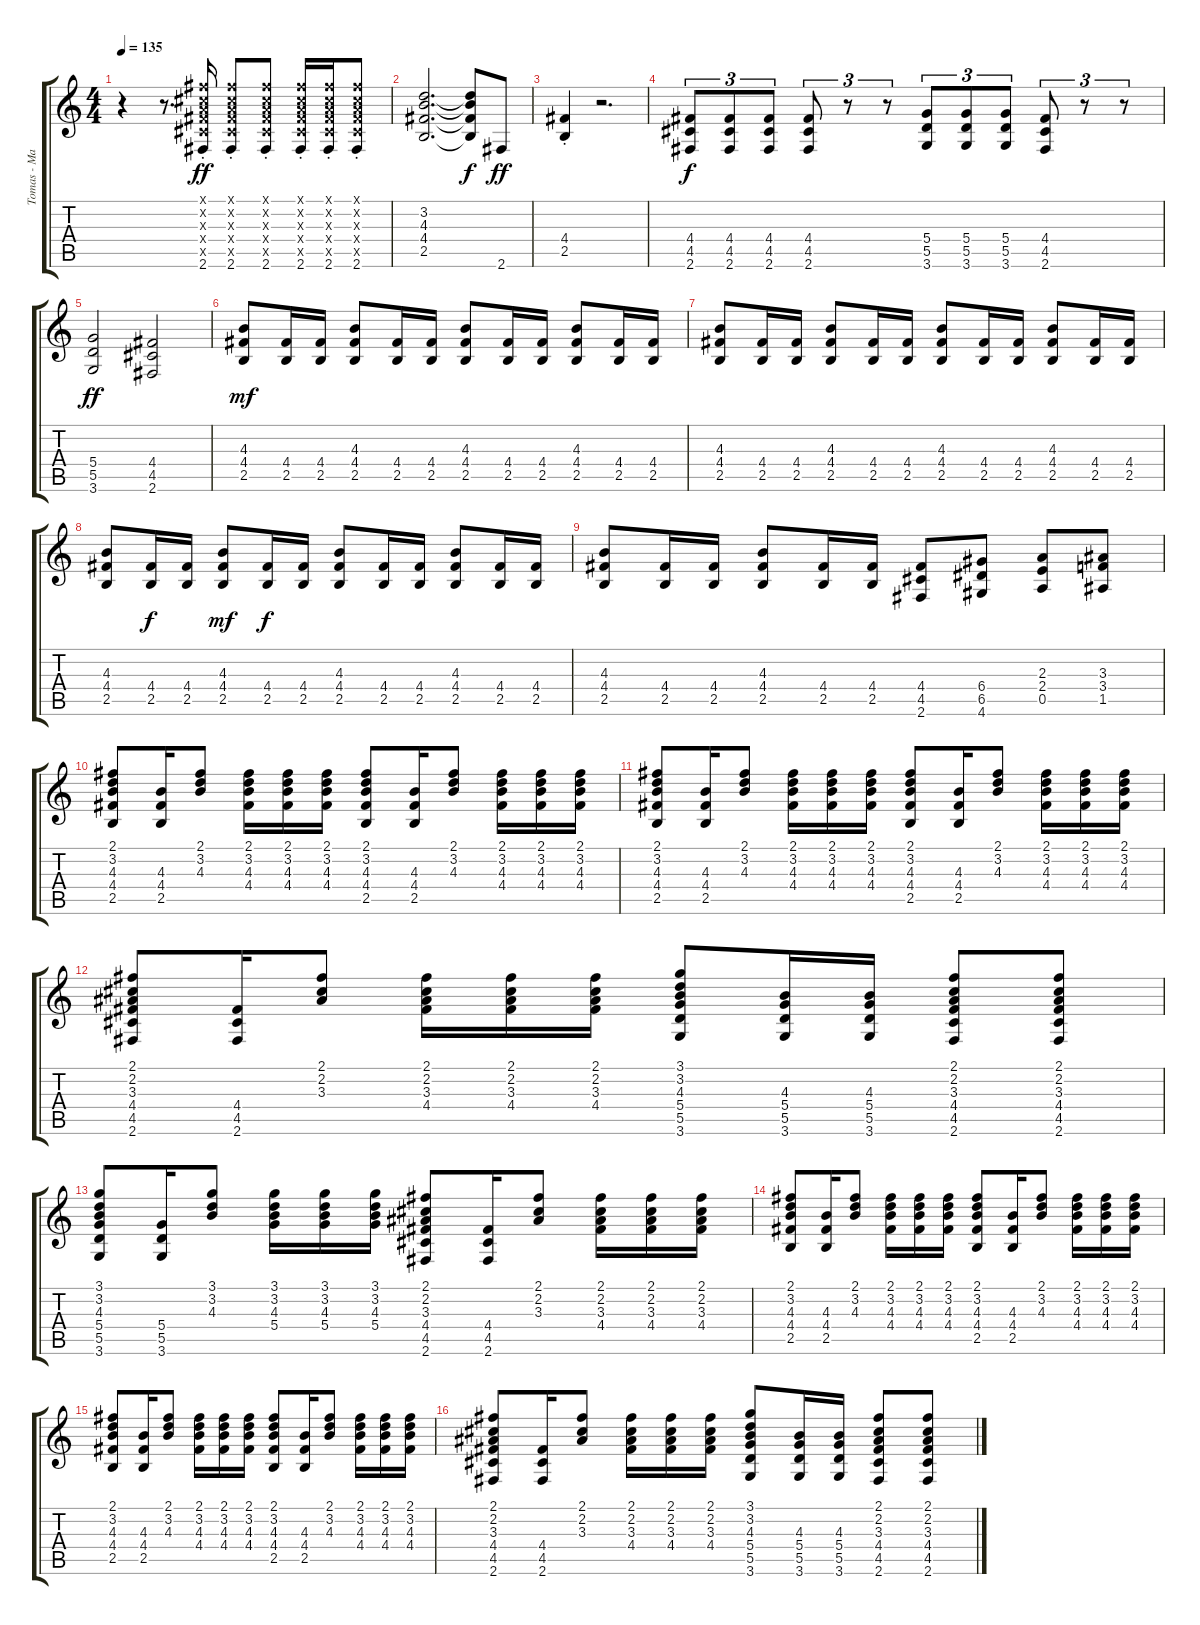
\track ("Tomas - Main Guitar" "Tomas - Ma") {instrument distortionguitar}
\staff {score tabs}
\tuning (E4 B3 G3 D3 A2 E2) {hide}
\ts (4 4)
\tempo 135
\clef g2
\ks c
r.4{dy ff instrument distortionguitar} r.8{d} (2.1{x} 2.2{x} 2.3{x} 4.4{x} 4.5{x} 2.6{st}).16{volume 16} (2.1{x} 2.2{x} 2.3{x} 4.4{x} 4.5{x} 2.6{st}).8 (2.1{x} 2.2{x} 2.3{x} 4.4{x} 4.5{x} 2.6{st}).8 (2.1{x} 2.2{x} 2.3{x} 4.4{x} 4.5{x} 2.6{st}).16 (2.1{x} 2.2{x} 2.3{x} 4.4{x} 4.5{x} 2.6{st}).16 (2.1{x} 2.2{x} 2.3{x} 4.4{x} 4.5{x} 2.6{st}).8 |
(3.2 4.3 4.4 2.5).2{d} (3.2{t} 4.3{t} 4.4{t} 2.5{t}).8{dy f} 2.6.8{dy ff} |
(4.4{st} 2.5{st}).4 r.2{d} |
(4.4 4.5 2.6).8{tu (3 2) dy f} (4.4 4.5 2.6).8{tu (3 2)} (4.4 4.5 2.6).8{tu (3 2)} (4.4 4.5 2.6).8{tu (3 2)} r.8{tu (3 2)} r.8{tu (3 2)} (5.4 5.5 3.6).8{tu (3 2)} (5.4 5.5 3.6).8{tu (3 2)} (5.4 5.5 3.6).8{tu (3 2)} (4.4 4.5 2.6).8{tu (3 2)} r.8{tu (3 2)} r.8{tu (3 2)} |
(5.4 5.5 3.6).2{dy ff} (4.4 4.5 2.6).2 |
(4.3 4.4 2.5).8{dy mf} (4.4 2.5).16 (4.4 2.5).16 (4.3 4.4 2.5).8 (4.4 2.5).16 (4.4 2.5).16 (4.3 4.4 2.5).8 (4.4 2.5).16 (4.4 2.5).16 (4.3 4.4 2.5).8 (4.4 2.5).16 (4.4 2.5).16 |
(4.3 4.4 2.5).8 (4.4 2.5).16 (4.4 2.5).16 (4.3 4.4 2.5).8 (4.4 2.5).16 (4.4 2.5).16 (4.3 4.4 2.5).8 (4.4 2.5).16 (4.4 2.5).16 (4.3 4.4 2.5).8 (4.4 2.5).16 (4.4 2.5).16 |
(4.3 4.4 2.5).8 (4.4 2.5).16{dy f} (4.4 2.5).16 (4.3 4.4 2.5).8{dy mf} (4.4 2.5).16{dy f} (4.4 2.5).16 (4.3 4.4 2.5).8 (4.4 2.5).16 (4.4 2.5).16 (4.3 4.4 2.5).8 (4.4 2.5).16 (4.4 2.5).16 |
(4.3 4.4 2.5).8 (4.4 2.5).16 (4.4 2.5).16 (4.3 4.4 2.5).8 (4.4 2.5).16 (4.4 2.5).16 (4.4 4.5 2.6).8 (6.4 6.5 4.6).8 (2.3 2.4 0.5).8 (3.3 3.4 1.5).8 |
(2.1 3.2 4.3 4.4 2.5).8{volume 12 instrument electricguitarclean} (4.3 4.4 2.5).16 (2.1 3.2 4.3).8 (2.1 3.2 4.3 4.4).16 (2.1 3.2 4.3 4.4).16 (2.1 3.2 4.3 4.4).16 (2.1 3.2 4.3 4.4 2.5).8 (4.3 4.4 2.5).16 (2.1 3.2 4.3).8 (2.1 3.2 4.3 4.4).16 (2.1 3.2 4.3 4.4).16 (2.1 3.2 4.3 4.4).16 |
(2.1 3.2 4.3 4.4 2.5).8 (4.3 4.4 2.5).16 (2.1 3.2 4.3).8 (2.1 3.2 4.3 4.4).16 (2.1 3.2 4.3 4.4).16 (2.1 3.2 4.3 4.4).16 (2.1 3.2 4.3 4.4 2.5).8 (4.3 4.4 2.5).16 (2.1 3.2 4.3).8 (2.1 3.2 4.3 4.4).16 (2.1 3.2 4.3 4.4).16 (2.1 3.2 4.3 4.4).16 |
(2.1 2.2 3.3 4.4 4.5 2.6).8 (4.4 4.5 2.6).16 (2.1 2.2 3.3).8 (2.1 2.2 3.3 4.4).16 (2.1 2.2 3.3 4.4).16 (2.1 2.2 3.3 4.4).16 (3.1 3.2 4.3 5.4 5.5 3.6).8 (4.3 5.4 5.5 3.6).16 (4.3 5.4 5.5 3.6).16 (2.1 2.2 3.3 4.4 4.5 2.6).8 (2.1 2.2 3.3 4.4 4.5 2.6).8 |
(3.1 3.2 4.3 5.4 5.5 3.6).8 (5.4 5.5 3.6).16 (3.1 3.2 4.3).8 (3.1 3.2 4.3 5.4).16 (3.1 3.2 4.3 5.4).16 (3.1 3.2 4.3 5.4).16 (2.1 2.2 3.3 4.4 4.5 2.6).8 (4.4 4.5 2.6).16 (2.1 2.2 3.3).8 (2.1 2.2 3.3 4.4).16 (2.1 2.2 3.3 4.4).16 (2.1 2.2 3.3 4.4).16 |
(2.1 3.2 4.3 4.4 2.5).8 (4.3 4.4 2.5).16 (2.1 3.2 4.3).8 (2.1 3.2 4.3 4.4).16 (2.1 3.2 4.3 4.4).16 (2.1 3.2 4.3 4.4).16 (2.1 3.2 4.3 4.4 2.5).8 (4.3 4.4 2.5).16 (2.1 3.2 4.3).8 (2.1 3.2 4.3 4.4).16 (2.1 3.2 4.3 4.4).16 (2.1 3.2 4.3 4.4).16 |
(2.1 3.2 4.3 4.4 2.5).8 (4.3 4.4 2.5).16 (2.1 3.2 4.3).8 (2.1 3.2 4.3 4.4).16 (2.1 3.2 4.3 4.4).16 (2.1 3.2 4.3 4.4).16 (2.1 3.2 4.3 4.4 2.5).8 (4.3 4.4 2.5).16 (2.1 3.2 4.3).8 (2.1 3.2 4.3 4.4).16 (2.1 3.2 4.3 4.4).16 (2.1 3.2 4.3 4.4).16 |
(2.1 2.2 3.3 4.4 4.5 2.6).8 (4.4 4.5 2.6).16 (2.1 2.2 3.3).8 (2.1 2.2 3.3 4.4).16 (2.1 2.2 3.3 4.4).16 (2.1 2.2 3.3 4.4).16 (3.1 3.2 4.3 5.4 5.5 3.6).8 (4.3 5.4 5.5 3.6).16 (4.3 5.4 5.5 3.6).16 (2.1 2.2 3.3 4.4 4.5 2.6).8 (2.1 2.2 3.3 4.4 4.5 2.6).8
